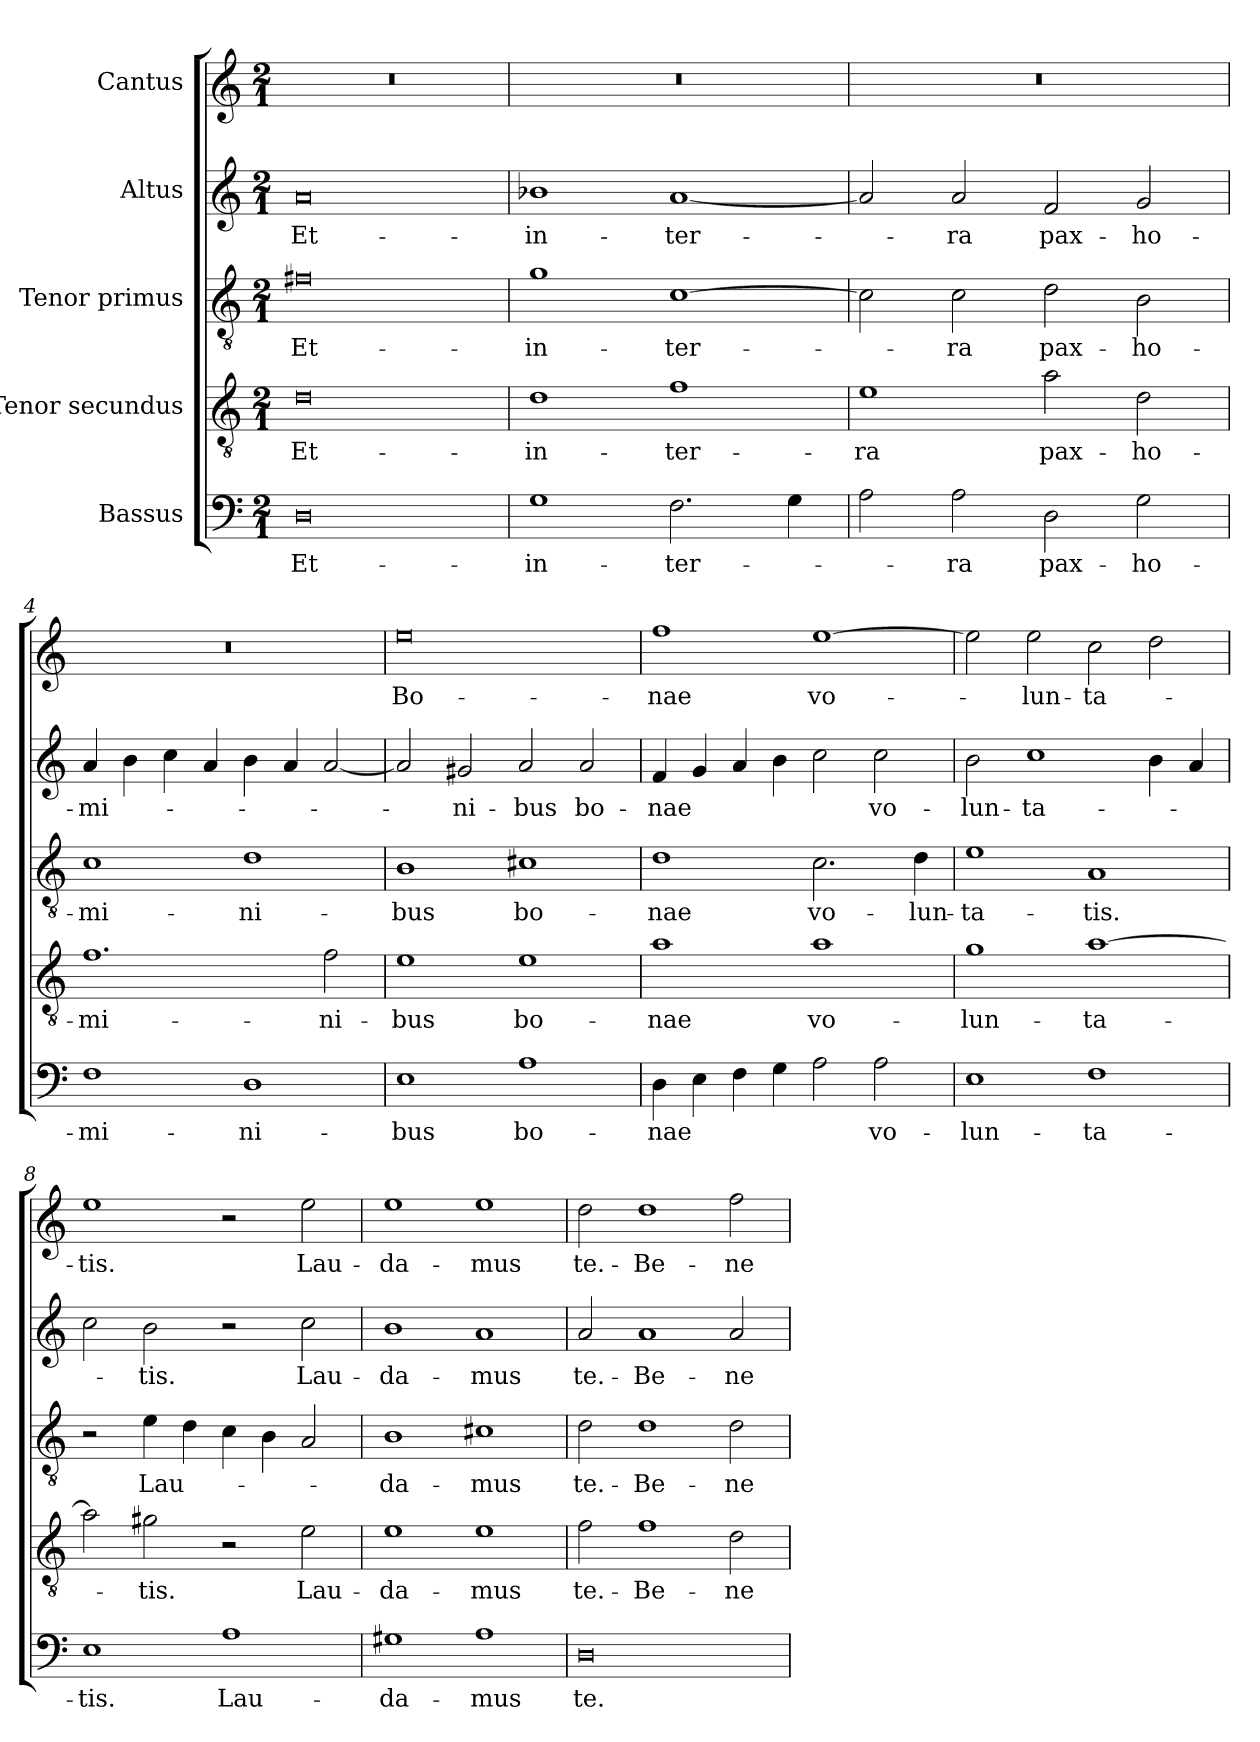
**kern	**text	**kern	**text	**kern	**text	**kern	**text	**kern	**text
*part5	*part5	*part4	*part4	*part3	*part3	*part2	*part2	*part1	*part1
*staff5	*staff5	*staff4	*staff4	*staff3	*staff3	*staff2	*staff2	*staff1	*staff1
*I"Bassus	*	*I"Tenor secundus	*	*I"Tenor primus	*	*I"Altus	*	*I"Cantus	*
*clefF4	*	*clefGv2	*	*clefGv2	*	*clefG2	*	*clefG2	*
*k[]	*	*k[]	*	*k[]	*	*k[]	*	*k[]	*
*M2/1	*	*M2/1	*	*M2/1	*	*M2/1	*	*M2/1	*
=1	=1	=1	=1	=1	=1	=1	=1	=1	=1
0D\	Et-	0d\	Et-	0f#X\	Et-	0a/	Et-	0r	.
=2	=2	=2	=2	=2	=2	=2	=2	=2	=2
1G\	in-	1d\	in-	1g\	in-	1b-X\	in-	0r	.
2.F\	ter-	1f\	ter-	[1c\	ter-	[1a/	ter-	.	.
4G\	.	.	.	.	.	.	.	.	.
=3	=3	=3	=3	=3	=3	=3	=3	=3	=3
2A\	.	1e\	-ra	2c\]	.	2a/]	.	0r	.
2A\	-ra	.	.	2c\	-ra	2a/	-ra	.	.
2D\	pax-	2a\	pax-	2d\	pax-	2f/	pax-	.	.
2G\	ho-	2d\	ho-	2B\	ho-	2g/	ho-	.	.
=4	=4	=4	=4	=4	=4	=4	=4	=4	=4
1F\	-mi-	1.f\	-mi-	1c\	-mi-	4a/	-mi-	0r	.
.	.	.	.	.	.	4b\	.	.	.
.	.	.	.	.	.	4cc\	.	.	.
.	.	.	.	.	.	4a/	.	.	.
1D\	-ni-	.	.	1d\	-ni-	4b\	.	.	.
.	.	.	.	.	.	4a/	.	.	.
.	.	2f\	-ni-	.	.	[2a/	.	.	.
=5	=5	=5	=5	=5	=5	=5	=5	=5	=5
1E\	-bus	1e\	-bus	1B\	-bus	2a/]	.	0ee\	Bo-
.	.	.	.	.	.	2g#X/	-ni-	.	.
1A\	bo-	1e\	bo-	1c#X\	bo-	2a/	-bus	.	.
.	.	.	.	.	.	2a/	bo-	.	.
=6	=6	=6	=6	=6	=6	=6	=6	=6	=6
4D\	-nae	1a\	-nae	1d\	-nae	4f/	-nae	1ff\	-nae
4E\	.	.	.	.	.	4g/	.	.	.
4F\	.	.	.	.	.	4a/	.	.	.
4G\	.	.	.	.	.	4b\	.	.	.
2A\	.	1a\	vo-	2.c\	vo-	2cc\	.	[1ee\	vo-
2A\	vo-	.	.	.	.	2cc\	vo-	.	.
.	.	.	.	4d\	-lun-	.	.	.	.
=7	=7	=7	=7	=7	=7	=7	=7	=7	=7
1E\	-lun-	1g\	-lun-	1e\	-ta-	2b\	-lun-	2ee\]	.
.	.	.	.	.	.	1cc\	-ta-	2ee\	-lun-
1F\	-ta-	[1a\	-ta-	1A/	-tis.	.	.	2cc\	-ta-
.	.	.	.	.	.	4b\	.	2dd\	.
.	.	.	.	.	.	4a/	.	.	.
=8	=8	=8	=8	=8	=8	=8	=8	=8	=8
1E\	-tis.	2a\]	.	2r	.	2cc\	.	1ee\	-tis.
.	.	2g#X\	-tis.	4e\	Lau-	2b\	-tis.	.	.
.	.	.	.	4d\	.	.	.	.	.
1A\	Lau-	2r	.	4c\	.	2r	.	2r	.
.	.	.	.	4B\	.	.	.	.	.
.	.	2e\	Lau-	2A/	.	2cc\	Lau-	2ee\	Lau-
=9	=9	=9	=9	=9	=9	=9	=9	=9	=9
1G#X\	-da-	1e\	-da-	1B\	-da-	1b\	-da-	1ee\	-da-
1A\	-mus	1e\	-mus	1c#X\	-mus	1a/	-mus	1ee\	-mus
=10	=10	=10	=10	=10	=10	=10	=10	=10	=10
0D\	te.-	2f\	te.-	2d\	te.-	2a/	te.-	2dd\	te.-
.	.	1f\	Be-	1d\	Be-	1a/	Be-	1dd\	Be-
.	.	2d\	-ne-	2d\	-ne-	2a/	-ne-	2ff\	-ne-
=	=	=	=	=	=	=	=	=	=
*-	*-	*-	*-	*-	*-	*-	*-	*-	*-
